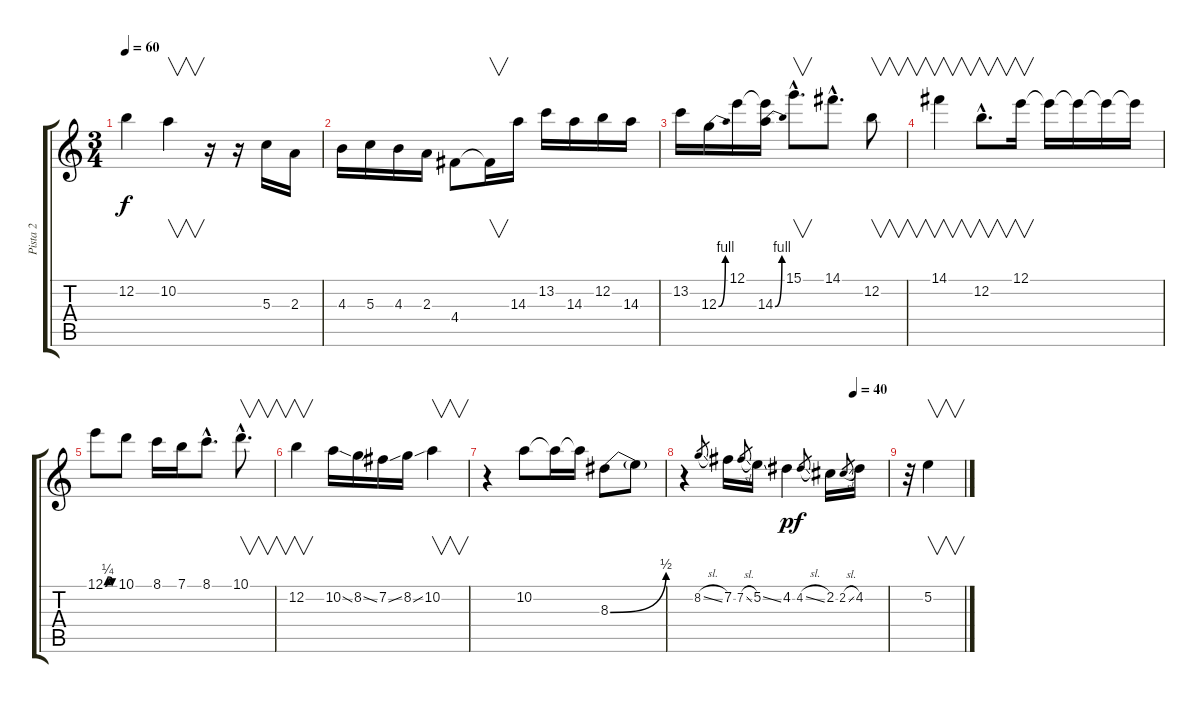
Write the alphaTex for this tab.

\track ("Pista 2" "Pista 2") {instrument acousticguitarsteel}
\staff {score tabs}
\tuning (E4 B3 G3 D3 A2 E2) {hide}
\ts (3 4)
\tempo 60
\clef g2
\ks c
12.2{t}.4{dy f} 10.2.4{v} r.16 r.16 5.3.16 2.3.16 |
4.3.16 5.3.16 4.3.16 2.3.16 4.4.8 4.4{t}.16{v} 14.3.16 13.2.16 14.3.16 12.2.16 14.3.16 |
13.2.16 12.3{be (bend 0 0 60 4)}.16 12.1.16 (12.1{t} 14.3{be (bend 0 0 60 4)}).16 15.1{hac}.8{v d} 14.1{hac}.8{d} 12.2.8{v} |
14.1.4{v} 12.2{hac}.8{v d} 12.1.16{v} 12.1{t}.16 12.1{t}.16 12.1{t}.16 12.1{t}.16 |
12.1{be (custom 0 0 15 1 30 1 45 0 60 0)}.8 10.1.8 8.1.16 7.1.16 8.1{hac}.8{d} 10.1{hac}.8{v d} |
12.2.4{v} 10.2{ss}.16 8.2{ss}.16 7.2{ss}.16 8.2{ss}.16 10.2.4{v} |
r.4 10.2.8 10.2{t}.16 10.2{t}.16 8.3{be (bend 0 0 60 2)}.8 8.3{t}.8 |
\tempo (40 0.8333333333333334)
r.4 8.2{sl}.8{gr} 7.2.16 7.2{sl}.8{gr} 5.2{ss}.16 4.2.4{dy p} 4.2{sl}.8{gr dy f} 2.2.16 2.2{sl}.8{gr} 4.2.16 |
r.32 5.2.4{v}
